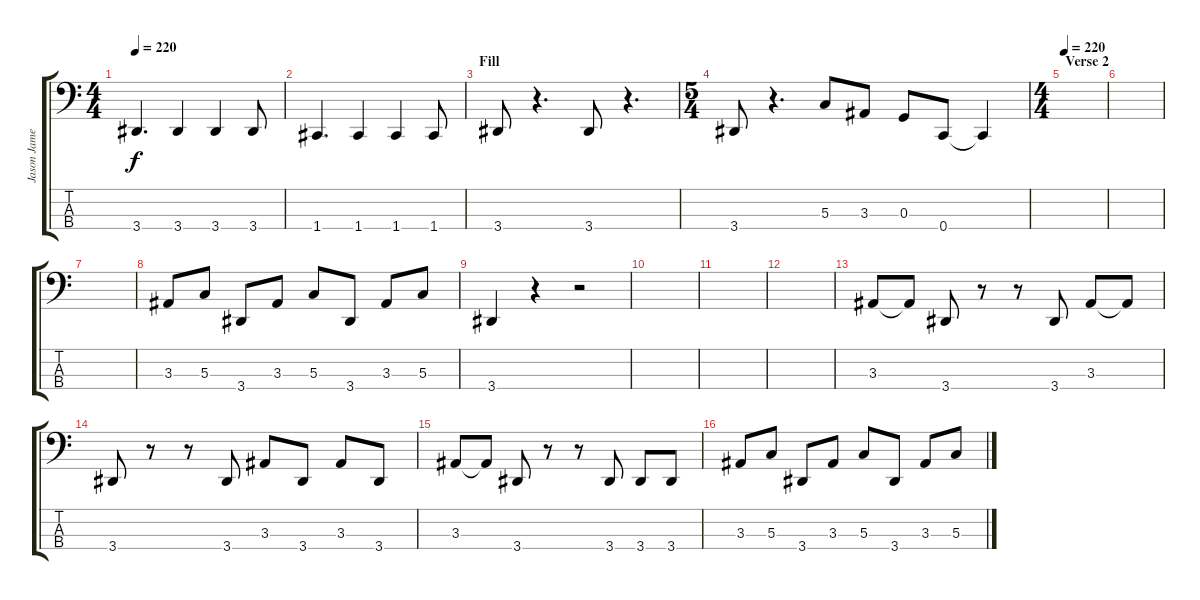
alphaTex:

\track ("Jason James" "Jason Jame") {instrument electricbasspick}
\staff {score tabs}
\tuning (F2 C2 G1 C1) {hide}
\ts (4 4)
\tempo 220
\clef f4
\ks c
3.4.4{d dy f} 3.4.4 3.4.4 3.4.8 |
1.4.4{d} 1.4.4 1.4.4 1.4.8 |
\section ("" "Fill")
3.4.8 r.4{d} 3.4.8 r.4{d} |
\ts (5 4)
3.4.8 r.4{d} 5.3.8 3.3.8 0.3.8 0.4.8 0.4{t}.4 |
\ts (4 4)
\section ("" "Verse 2")
\tempo 220
|
|
|
3.3.8 5.3.8 3.4.8 3.3.8 5.3.8 3.4.8 3.3.8 5.3.8 |
3.4.4 r.4 r.2 |
|
|
|
3.3.8 3.3{t}.8 3.4.8 r.8 r.8 3.4.8 3.3.8 3.3{t}.8 |
3.4.8 r.8 r.8 3.4.8 3.3.8 3.4.8 3.3.8 3.4.8 |
3.3.8 3.3{t}.8 3.4.8 r.8 r.8 3.4.8 3.4.8 3.4.8 |
3.3.8 5.3.8 3.4.8 3.3.8 5.3.8 3.4.8 3.3.8 5.3.8
